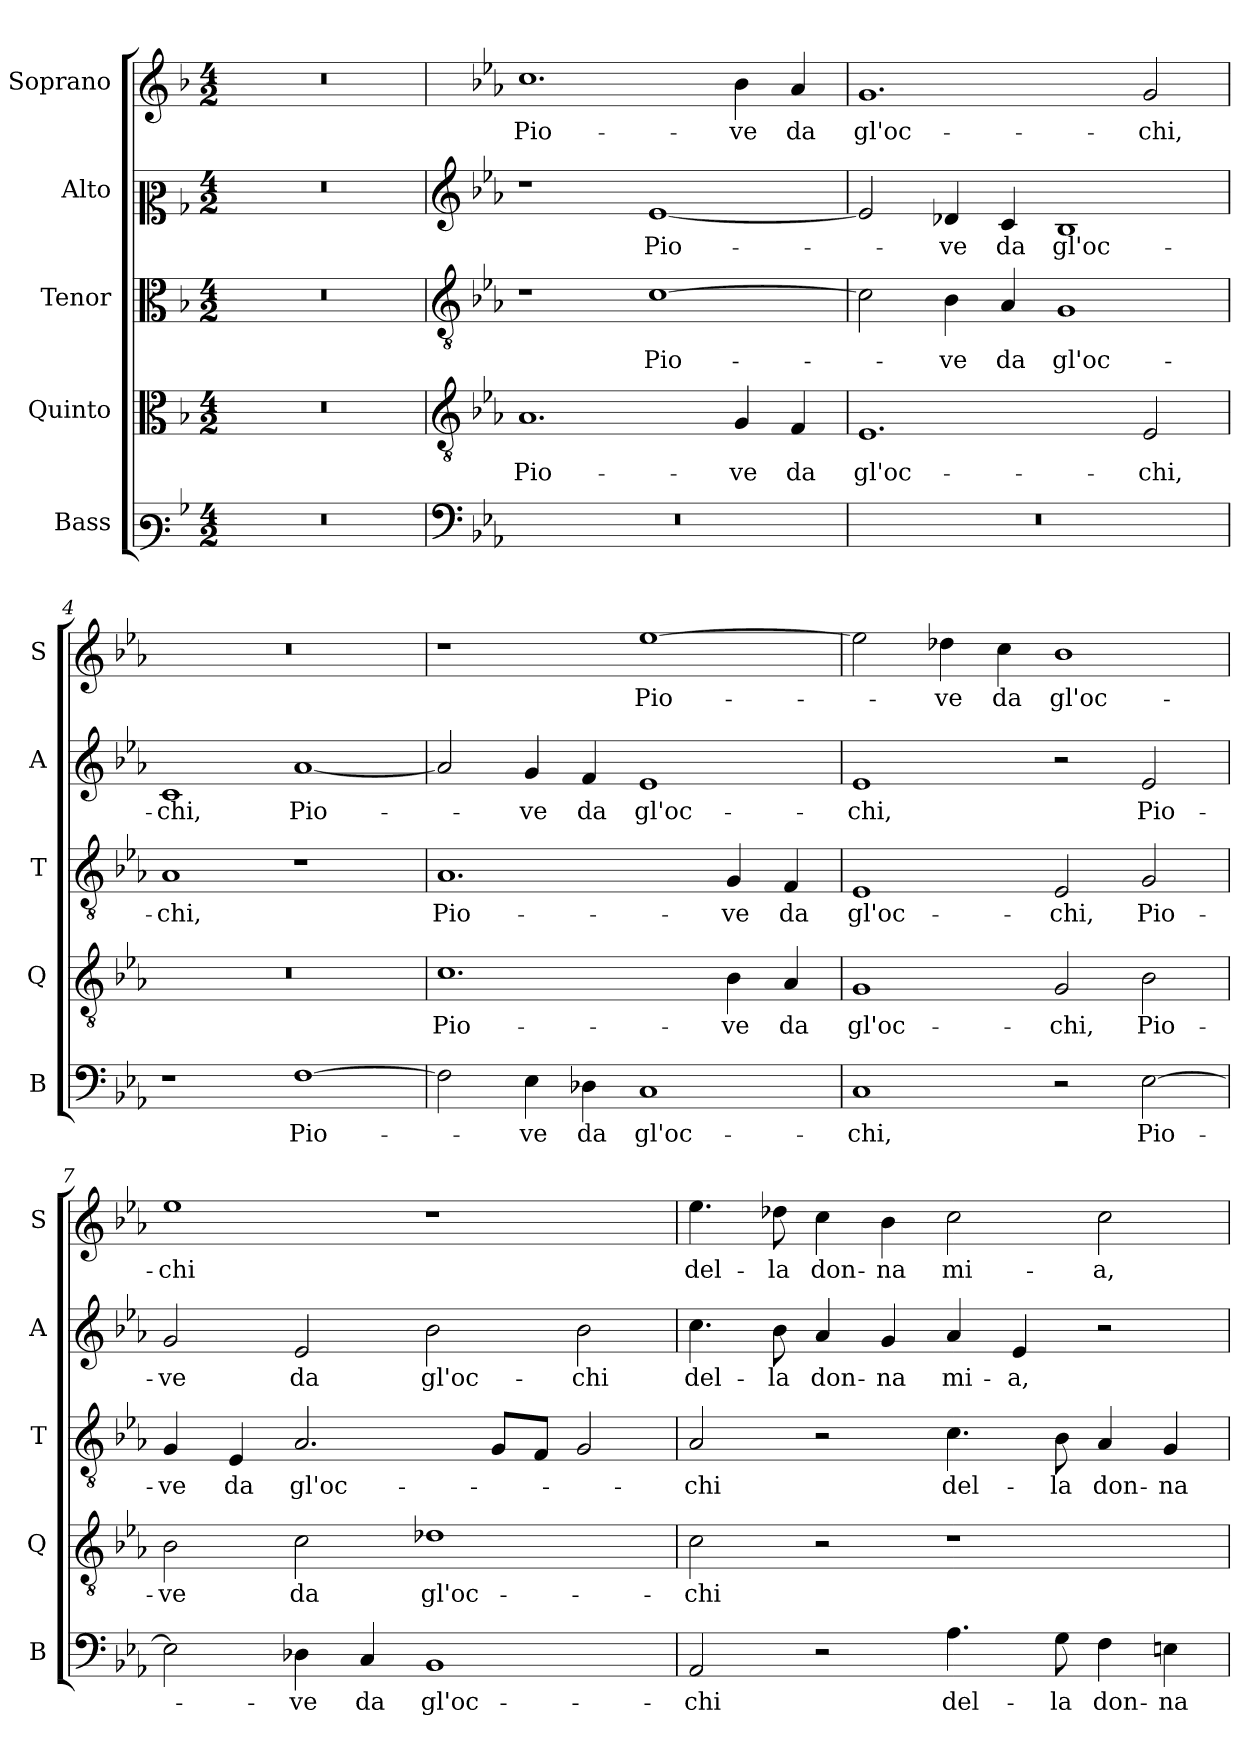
**kern	**text	**kern	**text	**kern	**text	**kern	**text	**kern	**text
*part5	*part5	*part4	*part4	*part3	*part3	*part2	*part2	*part1	*part1
*staff5	*staff5	*staff4	*staff4	*staff3	*staff3	*staff2	*staff2	*staff1	*staff1
*I"Bass	*	*I"Quinto	*	*I"Tenor	*	*I"Alto	*	*I"Soprano	*
*I'B	*	*I'Q	*	*I'T	*	*I'A	*	*I'S	*
*clefF3	*	*clefC3	*	*clefC3	*	*clefC2	*	*clefG2	*
*k[b-]	*	*k[b-]	*	*k[b-]	*	*k[b-]	*	*k[b-]	*
*F:	*	*F:	*	*F:	*	*F:	*	*F:	*
*M4/2	*	*M4/2	*	*M4/2	*	*M4/2	*	*M4/2	*
=1	=1	=1	=1	=1	=1	=1	=1	=1	=1
0r	.	0r	.	0r	.	0r	.	0r	.
=2	=2	=2	=2	=2	=2	=2	=2	=2	=2
*clefF4	*	*clefGv2	*	*clefGv2	*	*clefG2	*	*	*
*k[b-e-a-]	*	*k[b-e-a-]	*	*k[b-e-a-]	*	*k[b-e-a-]	*	*k[b-e-a-]	*
*E-:	*	*E-:	*	*E-:	*	*E-:	*	*E-:	*
!	!	!	!LO:LY:b	!	!	!	!	!	!LO:LY:b
0r	.	1.A-	Pio-	1r	.	1r	.	1.cc	Pio-
!	!	!	!	!	!LO:LY:b	!	!LO:LY:b	!	!
.	.	.	.	[1c	Pio-	[1e-	Pio-	.	.
!	!	!	!LO:LY:b	!	!	!	!	!	!LO:LY:b
.	.	4G/	-ve	.	.	.	.	4b-\	-ve
!	!	!	!LO:LY:b	!	!	!	!	!	!LO:LY:b
.	.	4F/	da	.	.	.	.	4a-/	da
=3	=3	=3	=3	=3	=3	=3	=3	=3	=3
!	!	!	!LO:LY:b	!	!	!	!	!	!LO:LY:b
0r	.	1.E-	gl'oc-	2c\]	.	2e-/]	.	1.g	gl'oc-
!	!	!	!	!	!LO:LY:b	!	!LO:LY:b	!	!
.	.	.	.	4B-\	-ve	4d-X/	-ve	.	.
!	!	!	!	!	!LO:LY:b	!	!LO:LY:b	!	!
.	.	.	.	4A-/	da	4c/	da	.	.
!	!	!	!	!	!LO:LY:b	!	!LO:LY:b	!	!
.	.	.	.	1G	gl'oc-	1B-	gl'oc-	.	.
!	!	!	!LO:LY:b	!	!	!	!	!	!LO:LY:b
.	.	2E-/	-chi,	.	.	.	.	2g/	-chi,
=4	=4	=4	=4	=4	=4	=4	=4	=4	=4
!	!	!	!	!	!LO:LY:b	!	!LO:LY:b	!	!
1r	.	0r	.	1A-	-chi,	1c	-chi,	0r	.
!	!LO:LY:b	!	!	!	!	!	!LO:LY:b	!	!
[1F	Pio-	.	.	1r	.	[1a-	Pio-	.	.
!!LO:LB:g=z
=5	=5	=5	=5	=5	=5	=5	=5	=5	=5
!	!	!	!LO:LY:b	!	!LO:LY:b	!	!	!	!
2F\]	.	1.c	Pio-	1.A-	Pio-	2a-/]	.	1r	.
!	!LO:LY:b	!	!	!	!	!	!LO:LY:b	!	!
4E-\	-ve	.	.	.	.	4g/	-ve	.	.
!	!LO:LY:b	!	!	!	!	!	!LO:LY:b	!	!
4D-X\	da	.	.	.	.	4f/	da	.	.
!	!LO:LY:b	!	!	!	!	!	!LO:LY:b	!	!LO:LY:b
1C	gl'oc-	.	.	.	.	1e-	gl'oc-	[1ee-	Pio-
!	!	!	!LO:LY:b	!	!LO:LY:b	!	!	!	!
.	.	4B-\	-ve	4G/	-ve	.	.	.	.
!	!	!	!LO:LY:b	!	!LO:LY:b	!	!	!	!
.	.	4A-/	da	4F/	da	.	.	.	.
=6	=6	=6	=6	=6	=6	=6	=6	=6	=6
!	!LO:LY:b	!	!LO:LY:b	!	!LO:LY:b	!	!LO:LY:b	!	!
1C	-chi,	1G	gl'oc-	1E-	gl'oc-	1e-	-chi,	2ee-\]	.
!	!	!	!	!	!	!	!	!	!LO:LY:b
.	.	.	.	.	.	.	.	4dd-X\	-ve
!	!	!	!	!	!	!	!	!	!LO:LY:b
.	.	.	.	.	.	.	.	4cc\	da
!	!	!	!LO:LY:b	!	!LO:LY:b	!	!	!	!LO:LY:b
2r	.	2G/	-chi,	2E-/	-chi,	2r	.	1b-	gl'oc-
!	!LO:LY:b	!	!LO:LY:b	!	!LO:LY:b	!	!LO:LY:b	!	!
[2E-\	Pio-	2B-\	Pio-	2G/	Pio-	2e-/	Pio-	.	.
=7	=7	=7	=7	=7	=7	=7	=7	=7	=7
!	!	!	!LO:LY:b	!	!LO:LY:b	!	!LO:LY:b	!	!LO:LY:b
2E-\]	.	2B-\	-ve	4G/	-ve	2g/	-ve	1ee-	-chi
!	!	!	!	!	!LO:LY:b	!	!	!	!
.	.	.	.	4E-/	da	.	.	.	.
!	!LO:LY:b	!	!LO:LY:b	!	!LO:LY:b	!	!LO:LY:b	!	!
4D-X\	-ve	2c\	da	2.A-/	gl'oc-	2e-/	da	.	.
!	!LO:LY:b	!	!	!	!	!	!	!	!
4C/	da	.	.	.	.	.	.	.	.
!	!LO:LY:b	!	!LO:LY:b	!	!	!	!LO:LY:b	!	!
1BB-	gl'oc-	1d-X	gl'oc-	.	.	2b-\	gl'oc-	1r	.
.	.	.	.	8G/L	.	.	.	.	.
.	.	.	.	8F/J	.	.	.	.	.
!	!	!	!	!	!	!	!LO:LY:b	!	!
.	.	.	.	2G/	.	2b-\	-chi	.	.
!!LO:LB:g=z
=8	=8	=8	=8	=8	=8	=8	=8	=8	=8
!	!LO:LY:b	!	!LO:LY:b	!	!LO:LY:b	!	!LO:LY:b	!	!LO:LY:b
2AA-/	-chi	2c\	-chi	2A-/	-chi	4.cc\	del-	4.ee-\	del-
!	!	!	!	!	!	!	!LO:LY:b	!	!LO:LY:b
.	.	.	.	.	.	8b-\	-la	8dd-X\	-la
!	!	!	!	!	!	!	!LO:LY:b	!	!LO:LY:b
2r	.	2r	.	2r	.	4a-/	don-	4cc\	don-
!	!	!	!	!	!	!	!LO:LY:b	!	!LO:LY:b
.	.	.	.	.	.	4g/	-na	4b-\	-na
!	!LO:LY:b	!	!	!	!LO:LY:b	!	!LO:LY:b	!	!LO:LY:b
4.A-\	del-	1r	.	4.c\	del-	4a-/	mi-	2cc\	mi-
!	!	!	!	!	!	!	!LO:LY:b	!	!
.	.	.	.	.	.	4e-/	-a,	.	.
!	!LO:LY:b	!	!	!	!LO:LY:b	!	!	!	!
8G\	-la	.	.	8B-\	-la	.	.	.	.
!	!LO:LY:b	!	!	!	!LO:LY:b	!	!	!	!LO:LY:b
4F\	don-	.	.	4A-/	don-	2r	.	2cc\	-a,
!	!LO:LY:b	!	!	!	!LO:LY:b	!	!	!	!
4En\	-na	.	.	4G/	-na	.	.	.	.
=	=	=	=	=	=	=	=	=	=
*-	*-	*-	*-	*-	*-	*-	*-	*-	*-
